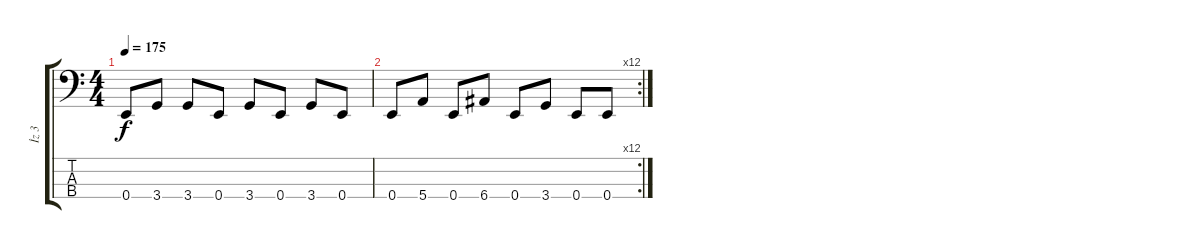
\track ("İz 3" "İz 3") {instrument electricbassfinger}
\staff {score tabs}
\tuning (G2 D2 A1 E1) {hide}
\ts (4 4)
\tempo 175
\clef f4
\ks c
0.4.8{dy f} 3.4.8 3.4.8 0.4.8 3.4.8 0.4.8 3.4.8 0.4.8 |
\rc 12
0.4.8 5.4.8 0.4.8 6.4.8 0.4.8 3.4.8 0.4.8 0.4.8
